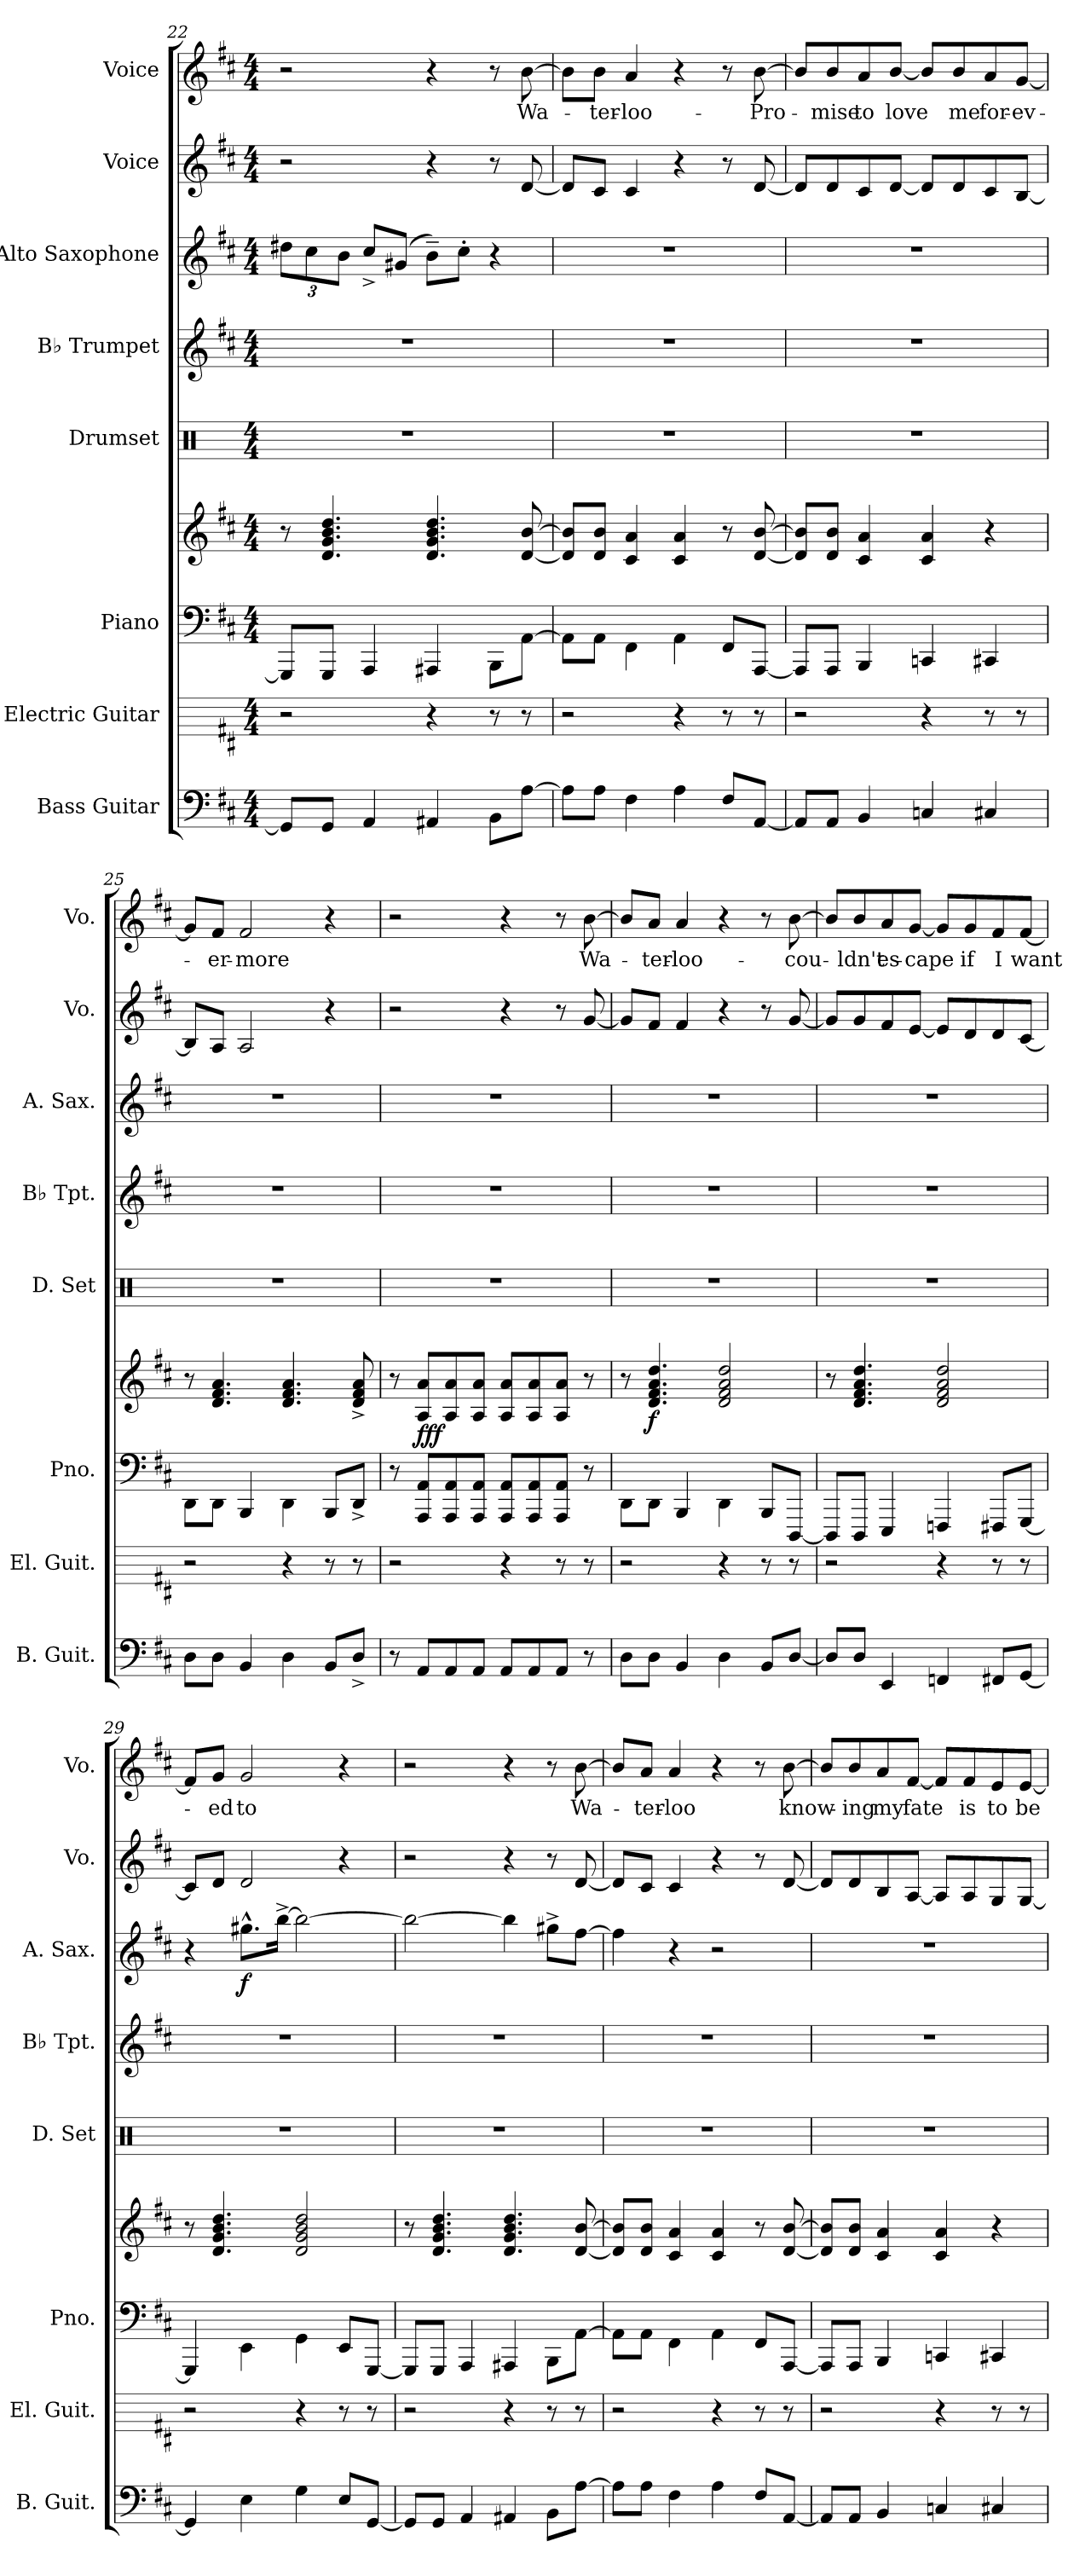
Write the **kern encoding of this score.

**kern	**kern	**kern	**kern	**dynam	**kern	**kern	**kern	**dynam	**kern	**kern	**text
*part8	*part7	*part6	*part6	*part6	*part5	*part4	*part3	*part3	*part2	*part1	*part1
*staff9	*staff8	*staff7	*staff6	*staff6/7	*staff5	*staff4	*staff3	*staff3	*staff2	*staff1	*staff1
*I"Bass Guitar	*I"Electric Guitar	*I"Piano	*	*	*I"Drumset	*I"B♭ Trumpet	*I"Alto Saxophone	*	*I"Voice	*I"Voice	*
*I'B. Guit.	*I'El. Guit.	*I'Pno.	*	*	*I'D. Set	*I'B♭ Tpt.	*I'A. Sax.	*	*I'Vo.	*I'Vo.	*
*clefF4	*	*clefF4	*clefG2	*	*clefX	*clefG2	*clefG2	*	*clefG2	*clefG2	*
*ITrd7c12	*	*	*	*	*	*ITrd1c2	*ITrd5c9	*	*	*	*
*k[f#c#]	*k[f#c#]	*k[f#c#]	*k[f#c#]	*	*k[]	*k[]	*k[b-]	*	*k[f#c#]	*k[f#c#]	*
*M4/4	*M4/4	*M4/4	*M4/4	*	*M4/4	*M4/4	*M4/4	*	*M4/4	*M4/4	*
*	*	*	*	*	*	*	*Xbrackettup	*	*	*	*
=22	=22	=22	=22	=22	=22	=22	=22	=22	=22	=22	=22
8GGG/L]	2r	8GGG/L]	8r	.	1r	1r	12f#X\L	.	2r	2r	.
.	.	.	.	.	.	.	12e\	.	.	.	.
8GGG/J	.	8GGG/J	4.d/ 4.g/ 4.b/ 4.dd/	.	.	.	.	.	.	.	.
.	.	.	.	.	.	.	12d\J	.	.	.	.
4AAA/	.	4AAA/	.	.	.	.	8e^/L	.	.	.	.
.	.	.	.	.	.	.	(>8Bn/J	.	.	.	.
4AAA#X/	4r	4AAA#X/	4.d/ 4.g/ 4.b/ 4.dd/	.	.	.	8d~\L)	.	4r	4r	.
.	.	.	.	.	.	.	8e'\J	.	.	.	.
8BBB\L	8r	8BBB\L	.	.	.	.	4r	.	8r	8r	.
!	!	!	!	!	!	!	!	!	!	!	!LO:LY:b
[8AA\J	8r	[8AA\J	[8d/ [8b/	.	.	.	.	.	[8d/	[8b\	Wa-
!!LO:PB:g=z
=23	=23	=23	=23	=23	=23	=23	=23	=23	=23	=23	=23
8AA\L]	2r	8AA\L]	8d/] 8b/]L	.	1r	1r	1r	.	8d/L]	8b\L]	.
!	!	!	!	!	!	!	!	!	!	!	!LO:LY:b
8AA\J	.	8AA\J	8d/ 8b/J	.	.	.	.	.	8c#/J	8b\J	ter-
!	!	!	!	!	!	!	!	!	!	!	!LO:LY:b
4FF#\	.	4FF#\	4c#/ 4a/	.	.	.	.	.	4c#/	4a/	-loo-
4AA\	4r	4AA\	4c#/ 4a/	.	.	.	.	.	4r	4r	.
8FF#/L	8r	8FF#/L	8r	.	.	.	.	.	8r	8r	.
!	!	!	!	!	!	!	!	!	!	!	!LO:LY:b
[8AAA/J	8r	[8AAA/J	[8d/ [8b/	.	.	.	.	.	[8d/	[8b\	Pro-
=24	=24	=24	=24	=24	=24	=24	=24	=24	=24	=24	=24
8AAA/L]	2r	8AAA/L]	8d/] 8b/]L	.	1r	1r	1r	.	8d/L]	8b/L]	.
!	!	!	!	!	!	!	!	!	!	!	!LO:LY:b
8AAA/J	.	8AAA/J	8d/ 8b/J	.	.	.	.	.	8d/	8b/	-mise
!	!	!	!	!	!	!	!	!	!	!	!LO:LY:b
4BBB/	.	4BBB/	4c#/ 4a/	.	.	.	.	.	8c#/	8a/	to
!	!	!	!	!	!	!	!	!	!	!	!LO:LY:b
.	.	.	.	.	.	.	.	.	[8d/J	[8b/J	love
4CCn/	4r	4CCn/	4c#/ 4a/	.	.	.	.	.	8d/L]	8b/L]	.
!	!	!	!	!	!	!	!	!	!	!	!LO:LY:b
.	.	.	.	.	.	.	.	.	8d/	8b/	me
!	!	!	!	!	!	!	!	!	!	!	!LO:LY:b
4CC#X/	8r	4CC#X/	4r	.	.	.	.	.	8c#/	8a/	for-
!	!	!	!	!	!	!	!	!	!	!	!LO:LY:b
.	8r	.	.	.	.	.	.	.	[8B/J	[8g/J	-ev-
=25	=25	=25	=25	=25	=25	=25	=25	=25	=25	=25	=25
8DD\L	2r	8DD\L	8r	.	1r	1r	1r	.	8B/L]	8g/L]	.
!	!	!	!	!	!	!	!	!	!	!	!LO:LY:b
8DD\J	.	8DD\J	4.d/ 4.f#/ 4.a/	.	.	.	.	.	8A/J	8f#/J	er-
!	!	!	!	!	!	!	!	!	!	!	!LO:LY:b
4BBB/	.	4BBB/	.	.	.	.	.	.	2A/	2f#/	-more
4DD\	4r	4DD\	4.d/ 4.f#/ 4.a/	.	.	.	.	.	.	.	.
8BBB/L	8r	8BBB/L	.	.	.	.	.	.	4r	4r	.
8DD^/J	8r	8DD^/J	8d/^ 8f#/^ 8a/^	.	.	.	.	.	.	.	.
!!LO:PB:g=z
=26	=26	=26	=26	=26	=26	=26	=26	=26	=26	=26	=26
8r	2r	8r	8r	.	1r	1r	1r	.	2r	2r	.
!	!	!	!	!LO:DY:b	!	!	!	!	!	!	!
8AAA/L	.	8AAA/ 8AA/L	8A/ 8a/L	fff	.	.	.	.	.	.	.
8AAA/	.	8AAA/ 8AA/	8A/ 8a/	.	.	.	.	.	.	.	.
8AAA/J	.	8AAA/ 8AA/J	8A/ 8a/J	.	.	.	.	.	.	.	.
8AAA/L	4r	8AAA/ 8AA/L	8A/ 8a/L	.	.	.	.	.	4r	4r	.
8AAA/	.	8AAA/ 8AA/	8A/ 8a/	.	.	.	.	.	.	.	.
8AAA/J	8r	8AAA/ 8AA/J	8A/ 8a/J	.	.	.	.	.	8r	8r	.
!	!	!	!	!	!	!	!	!	!	!	!LO:LY:b
8r	8r	8r	8r	.	.	.	.	.	[8g/	[8b\	Wa-
=27	=27	=27	=27	=27	=27	=27	=27	=27	=27	=27	=27
8DD\L	2r	8DD\L	8r	.	1r	1r	1r	.	8g/L]	8b/L]	.
!	!	!	!	!LO:DY:b	!	!	!	!	!	!	!LO:LY:b
8DD\J	.	8DD\J	4.d/ 4.f#/ 4.a/ 4.dd/	f	.	.	.	.	8f#/J	8a/J	ter-
!	!	!	!	!	!	!	!	!	!	!	!LO:LY:b
4BBB/	.	4BBB/	.	.	.	.	.	.	4f#/	4a/	-loo-
4DD\	4r	4DD\	2d/ 2f#/ 2a/ 2dd/	.	.	.	.	.	4r	4r	.
8BBB/L	8r	8BBB/L	.	.	.	.	.	.	8r	8r	.
!	!	!	!	!	!	!	!	!	!	!	!LO:LY:b
[8DD/J	8r	[8DDD/J	.	.	.	.	.	.	[8g/	[8b\	cou-
=28	=28	=28	=28	=28	=28	=28	=28	=28	=28	=28	=28
8DD/L]	2r	8DDD/L]	8r	.	1r	1r	1r	.	8g/L]	8b/L]	.
!	!	!	!	!	!	!	!	!	!	!	!LO:LY:b
8DD/J	.	8DDD/J	4.d/ 4.f#/ 4.a/ 4.dd/	.	.	.	.	.	8g/	8b/	-ldn't
!	!	!	!	!	!	!	!	!	!	!	!LO:LY:b
4EEE/	.	4EEE/	.	.	.	.	.	.	8f#/	8a/	es-
!	!	!	!	!	!	!	!	!	!	!	!LO:LY:b
.	.	.	.	.	.	.	.	.	[8e/J	[8g/J	-cape
4FFFn/	4r	4FFFn/	2d/ 2f#/ 2a/ 2dd/	.	.	.	.	.	8e/L]	8g/L]	.
!	!	!	!	!	!	!	!	!	!	!	!LO:LY:b
.	.	.	.	.	.	.	.	.	8d/	8g/	if
!	!	!	!	!	!	!	!	!	!	!	!LO:LY:b
8FFF#X/L	8r	8FFF#X/L	.	.	.	.	.	.	8d/	8f#/	I
!	!	!	!	!	!	!	!	!	!	!	!LO:LY:b
[8GGG/J	8r	[8GGG/J	.	.	.	.	.	.	[8c#/J	[8f#/J	want-
!!LO:PB:g=z
=29	=29	=29	=29	=29	=29	=29	=29	=29	=29	=29	=29
4GGG/]	2r	4GGG/]	8r	.	1r	1r	4r	.	8c#/L]	8f#/L]	.
!	!	!	!	!	!	!	!	!	!	!	!LO:LY:b
.	.	.	4.d/ 4.g/ 4.b/ 4.dd/	.	.	.	.	.	8d/J	8g/J	-ed
!	!	!	!	!	!	!	!	!LO:DY:b	!	!	!LO:LY:b
4EE\	.	4EE\	.	.	.	.	8.bn^^\L	f	2d/	2g/	to
.	.	.	.	.	.	.	[16dd^\Jk	.	.	.	.
4GG\	4r	4GG\	2d/ 2g/ 2b/ 2dd/	.	.	.	2dd\_	.	.	.	.
8EE/L	8r	8EE/L	.	.	.	.	.	.	4r	4r	.
[8GGG/J	8r	[8GGG/J	.	.	.	.	.	.	.	.	.
=30	=30	=30	=30	=30	=30	=30	=30	=30	=30	=30	=30
8GGG/L]	2r	8GGG/L]	8r	.	1r	1r	2dd\_	.	2r	2r	.
8GGG/J	.	8GGG/J	4.d/ 4.g/ 4.b/ 4.dd/	.	.	.	.	.	.	.	.
4AAA/	.	4AAA/	.	.	.	.	.	.	.	.	.
4AAA#X/	4r	4AAA#X/	4.d/ 4.g/ 4.b/ 4.dd/	.	.	.	4dd\]	.	4r	4r	.
8BBB\L	8r	8BBB\L	.	.	.	.	8bn^\L	.	8r	8r	.
!	!	!	!	!	!	!	!	!	!	!	!LO:LY:b
[8AA\J	8r	[8AA\J	[8d/ [8b/	.	.	.	[8a\J	.	[8d/	[8b\	Wa-
=31	=31	=31	=31	=31	=31	=31	=31	=31	=31	=31	=31
8AA\L]	2r	8AA\L]	8d/] 8b/]L	.	1r	1r	4a\]	.	8d/L]	8b/L]	.
!	!	!	!	!	!	!	!	!	!	!	!LO:LY:b
8AA\J	.	8AA\J	8d/ 8b/J	.	.	.	.	.	8c#/J	8a/J	ter-
!	!	!	!	!	!	!	!	!	!	!	!LO:LY:b
4FF#\	.	4FF#\	4c#/ 4a/	.	.	.	4r	.	4c#/	4a/	-loo
4AA\	4r	4AA\	4c#/ 4a/	.	.	.	2r	.	4r	4r	.
8FF#/L	8r	8FF#/L	8r	.	.	.	.	.	8r	8r	.
!	!	!	!	!	!	!	!	!	!	!	!LO:LY:b
[8AAA/J	8r	[8AAA/J	[8d/ [8b/	.	.	.	.	.	[8d/	[8b\	know-
=32	=32	=32	=32	=32	=32	=32	=32	=32	=32	=32	=32
8AAA/L]	2r	8AAA/L]	8d/] 8b/]L	.	1r	1r	1r	.	8d/L]	8b/L]	.
!	!	!	!	!	!	!	!	!	!	!	!LO:LY:b
8AAA/J	.	8AAA/J	8d/ 8b/J	.	.	.	.	.	8d/	8b/	-ing
!	!	!	!	!	!	!	!	!	!	!	!LO:LY:b
4BBB/	.	4BBB/	4c#/ 4a/	.	.	.	.	.	8B/	8a/	my
!	!	!	!	!	!	!	!	!	!	!	!LO:LY:b
.	.	.	.	.	.	.	.	.	[8A/J	[8f#/J	fate
4CCn/	4r	4CCn/	4c#/ 4a/	.	.	.	.	.	8A/L]	8f#/L]	.
!	!	!	!	!	!	!	!	!	!	!	!LO:LY:b
.	.	.	.	.	.	.	.	.	8A/	8f#/	is
!	!	!	!	!	!	!	!	!	!	!	!LO:LY:b
4CC#X/	8r	4CC#X/	4r	.	.	.	.	.	8G/	8e/	to
!	!	!	!	!	!	!	!	!	!	!	!LO:LY:b
.	8r	.	.	.	.	.	.	.	[8G/J	[8e/J	be
=	=	=	=	=	=	=	=	=	=	=	=
*-	*-	*-	*-	*-	*-	*-	*-	*-	*-	*-	*-
